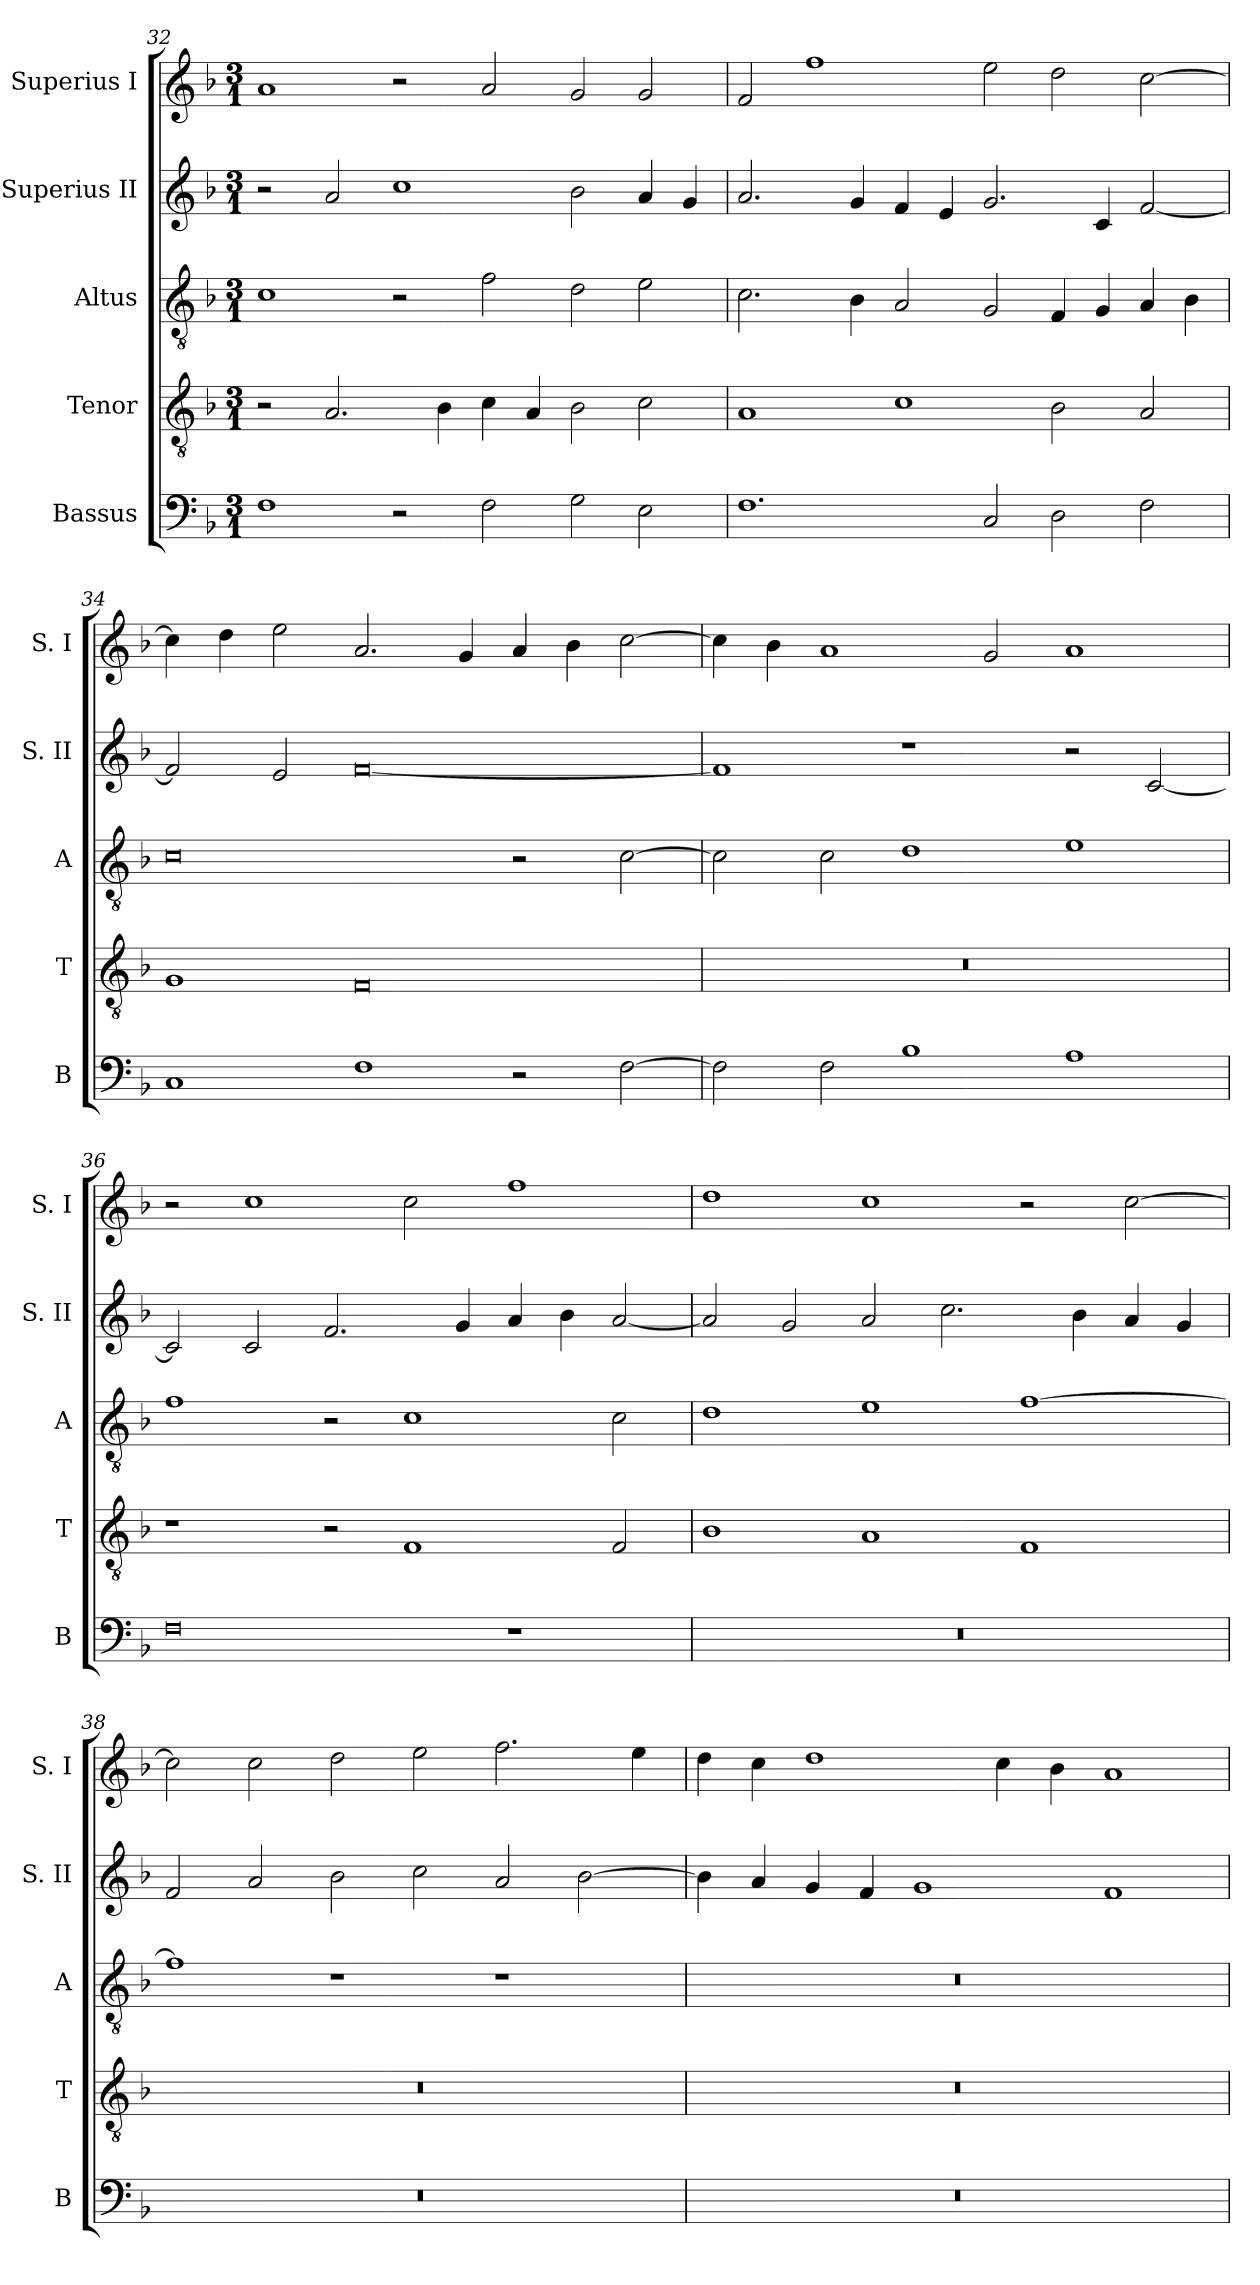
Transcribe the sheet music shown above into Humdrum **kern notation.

**kern	**kern	**kern	**kern	**kern
*part5	*part4	*part3	*part2	*part1
*staff5	*staff4	*staff3	*staff2	*staff1
*I"Bassus	*I"Tenor	*I"Altus	*I"Superius II	*I"Superius I
*I'B	*I'T	*I'A	*I'S. II	*I'S. I
*clefF4	*clefGv2	*clefGv2	*clefG2	*clefG2
*k[b-]	*k[b-]	*k[b-]	*k[b-]	*k[b-]
*F:	*F:	*F:	*F:	*F:
*M3/1	*M3/1	*M3/1	*M3/1	*M3/1
=32	=32	=32	=32	=32
1F	2r	1c	2r	1a
.	2.A	.	2a	.
2r	.	2r	1cc	2r
.	4B-	.	.	.
2F	4c	2f	.	2a
.	4A	.	.	.
2G	2B-	2d	2b-	2g
2E	2c	2e	4a	2g
.	.	.	4g	.
=33	=33	=33	=33	=33
1.F	1A	2.c	2.a	2f
.	.	.	.	1ff
.	.	4B-	4g	.
.	1c	2A	4f	.
.	.	.	4e	.
2C	.	2G	2.g	2ee
2D	2B-	4F	.	2dd
.	.	4G	4c	.
2F	2A	4A	[2f	[2cc
.	.	4B-	.	.
=34	=34	=34	=34	=34
1C	1G	0c	2f]	4cc]
.	.	.	.	4dd
.	.	.	2e	2ee
1F	0F	.	[0f	2.a
.	.	.	.	4g
2r	.	2r	.	4a
.	.	.	.	4b-
[2F	.	[2c	.	[2cc
=35	=35	=35	=35	=35
2F]	1%3r	2c]	1f]	4cc]
.	.	.	.	4b-
2F	.	2c	.	1a
1B-	.	1d	1r	.
.	.	.	.	2g
1A	.	1e	2r	1a
.	.	.	[2c	.
=36	=36	=36	=36	=36
0F	1r	1f	2c]	2r
.	.	.	2c	1cc
.	2r	2r	2.f	.
.	1F	1c	.	2cc
.	.	.	4g	.
1r	.	.	4a	1ff
.	.	.	4b-	.
.	2F	2c	[2a	.
=37	=37	=37	=37	=37
1%3r	1B-	1d	2a]	1dd
.	.	.	2g	.
.	1A	1e	2a	1cc
.	.	.	2.cc	.
.	1F	[1f	.	2r
.	.	.	4b-	.
.	.	.	4a	[2cc
.	.	.	4g	.
=38	=38	=38	=38	=38
1%3r	1%3r	1f]	2f	2cc]
.	.	.	2a	2cc
.	.	1r	2b-	2dd
.	.	.	2cc	2ee
.	.	1r	2a	2.ff
.	.	.	[2b-	.
.	.	.	.	4ee
=39	=39	=39	=39	=39
1%3r	1%3r	1%3r	4b-]	4dd
.	.	.	4a	4cc
.	.	.	4g	1dd
.	.	.	4f	.
.	.	.	1g	.
.	.	.	.	4cc
.	.	.	.	4b-
.	.	.	1f	1a
=	=	=	=	=
*-	*-	*-	*-	*-
